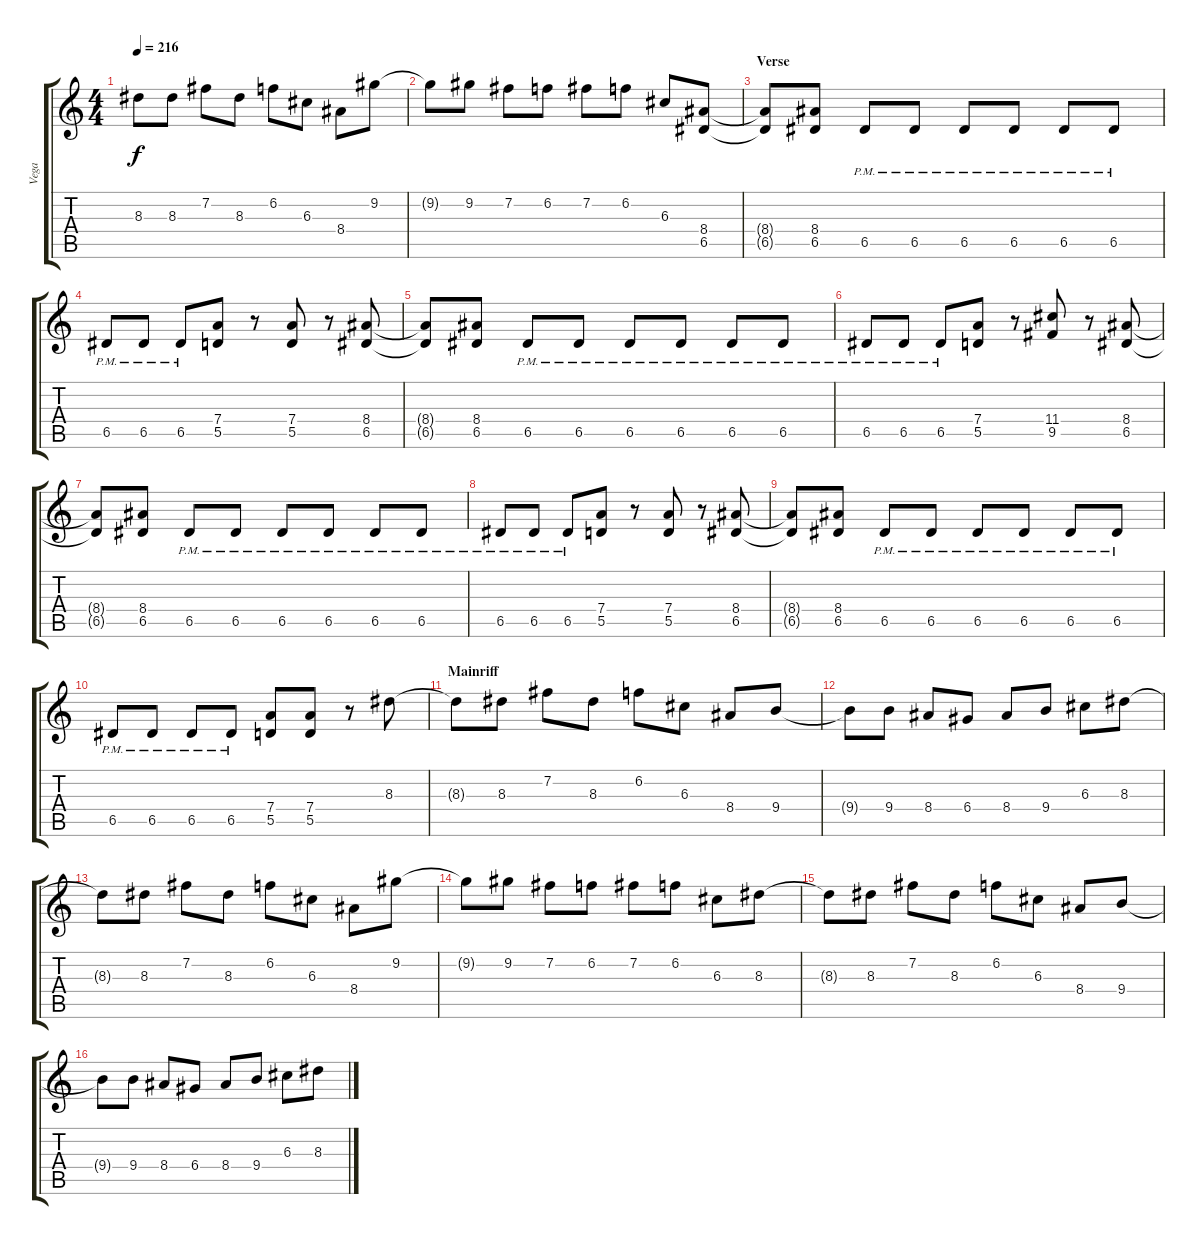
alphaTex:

\track ("Vega" "Vega") {instrument overdrivenguitar}
\staff {score tabs}
\tuning (E4 B3 G3 D3 A2 E2) {hide}
\ts (4 4)
\tempo 216
\clef g2
\ks c
8.3{t}.8{dy f} 8.3.8 7.2.8 8.3.8 6.2.8 6.3.8 8.4.8 9.2.8 |
9.2{t}.8 9.2.8 7.2.8 6.2.8 7.2.8 6.2.8 6.3.8 (8.4 6.5).8 |
\section ("" "Verse")
(8.4{t} 6.5{t}).8 (8.4 6.5).8 6.5{pm}.8 6.5{pm}.8 6.5{pm}.8 6.5{pm}.8 6.5{pm}.8 6.5{pm}.8 |
6.5{pm}.8 6.5{pm}.8 6.5{pm}.8 (7.4 5.5).8 r.8 (7.4 5.5).8 r.8 (8.4 6.5).8 |
(8.4{t} 6.5{t}).8 (8.4 6.5).8 6.5{pm}.8 6.5{pm}.8 6.5{pm}.8 6.5{pm}.8 6.5{pm}.8 6.5{pm}.8 |
6.5{pm}.8 6.5{pm}.8 6.5{pm}.8 (7.4 5.5).8 r.8 (11.4 9.5).8 r.8 (8.4 6.5).8 |
(8.4{t} 6.5{t}).8 (8.4 6.5).8 6.5{pm}.8 6.5{pm}.8 6.5{pm}.8 6.5{pm}.8 6.5{pm}.8 6.5{pm}.8 |
6.5{pm}.8 6.5{pm}.8 6.5{pm}.8 (7.4 5.5).8 r.8 (7.4 5.5).8 r.8 (8.4 6.5).8 |
(8.4{t} 6.5{t}).8 (8.4 6.5).8 6.5{pm}.8 6.5{pm}.8 6.5{pm}.8 6.5{pm}.8 6.5{pm}.8 6.5{pm}.8 |
6.5{pm}.8 6.5{pm}.8 6.5{pm}.8 6.5{pm}.8 (7.4 5.5).8 (7.4 5.5).8 r.8 8.3.8 |
\section ("" "Mainriff")
8.3{t}.8 8.3.8 7.2.8 8.3.8 6.2.8 6.3.8 8.4.8 9.4.8 |
9.4{t}.8 9.4.8 8.4.8 6.4.8 8.4.8 9.4.8 6.3.8 8.3.8 |
8.3{t}.8 8.3.8 7.2.8 8.3.8 6.2.8 6.3.8 8.4.8 9.2.8 |
9.2{t}.8 9.2.8 7.2.8 6.2.8 7.2.8 6.2.8 6.3.8 8.3.8 |
8.3{t}.8 8.3.8 7.2.8 8.3.8 6.2.8 6.3.8 8.4.8 9.4.8 |
9.4{t}.8 9.4.8 8.4.8 6.4.8 8.4.8 9.4.8 6.3.8 8.3.8
